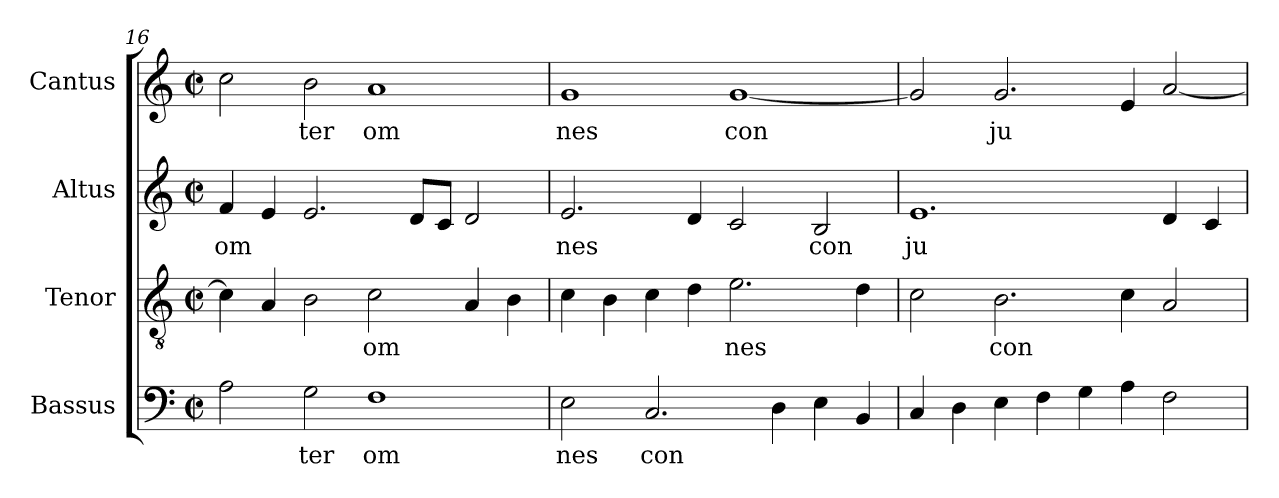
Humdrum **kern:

**kern	**text	**kern	**text	**kern	**text	**kern	**text
*part4	*part4	*part3	*part3	*part2	*part2	*part1	*part1
*staff4	*staff4	*staff3	*staff3	*staff2	*staff2	*staff1	*staff1
*I"Bassus	*	*I"Tenor	*	*I"Altus	*	*I"Cantus	*
*clefF4	*	*clefGv2	*	*clefG2	*	*clefG2	*
*k[]	*	*k[]	*	*k[]	*	*k[]	*
*C:	*	*C:	*	*C:	*	*C:	*
*M2/2	*	*M2/2	*	*M2/2	*	*M2/2	*
*met(c|)	*	*met(c|)	*	*met(c|)	*	*met(c|)	*
=16	=16	=16	=16	=16	=16	=16	=16
!	!LO:LY:b:cj	!	!LO:LY:b:cj	!	!LO:LY:b:cj	!	!LO:LY:b:cj
2A\	.	4c\]	.	4f/	om	2cc\	.
!	!	!	!LO:LY:b:cj	!	!LO:LY:b:cj	!	!
.	.	4A/	.	4e/	.	.	.
!	!LO:LY:b:cj	!	!LO:LY:b:cj	!	!LO:LY:b:cj	!	!LO:LY:b:cj
2G\	ter	2B\	.	2.e/	.	2b\	ter
!	!LO:LY:b:cj	!	!LO:LY:b:cj	!	!	!	!LO:LY:b:cj
1F	om	2c\	om-	.	.	1a	om
!	!	!	!	!	!LO:LY:b:cj	!	!
.	.	.	.	8d/L	.	.	.
!	!	!	!	!	!LO:LY:b:cj	!	!
.	.	.	.	8c/J	.	.	.
!	!	!	!LO:LY:b:cj	!	!LO:LY:b:cj	!	!
.	.	4A/	--	2d/	.	.	.
!	!	!	!LO:LY:b:cj	!	!	!	!
.	.	4B\	--	.	.	.	.
=17	=17	=17	=17	=17	=17	=17	=17
!	!LO:LY:b:cj	!	!LO:LY:b:cj	!	!LO:LY:b:cj	!	!LO:LY:b:cj
2E\	nes	4c\	--	2.e/	nes	1g	nes
!	!	!	!LO:LY:b:cj	!	!	!	!
.	.	4B\	--	.	.	.	.
!	!LO:LY:b:cj	!	!LO:LY:b:cj	!	!	!	!
2.C/	con	4c\	--	.	.	.	.
!	!	!	!LO:LY:b:cj	!	!LO:LY:b:cj	!	!
.	.	4d\	--	4d/	.	.	.
!	!	!	!LO:LY:b:cj	!	!LO:LY:b:cj	!	!LO:LY:b:cj
.	.	2.e\	-nes	2c/	.	[>1g	con
!	!LO:LY:b:cj	!	!	!	!	!	!
4D\	.	.	.	.	.	.	.
!	!LO:LY:b:cj	!	!	!	!LO:LY:b:cj	!	!
4E\	.	.	.	2B/	con	.	.
!	!LO:LY:b:cj	!	!LO:LY:b:cj	!	!	!	!
4BB/	.	4d\	.	.	.	.	.
!!LO:PB:g=z
=18	=18	=18	=18	=18	=18	=18	=18
!	!LO:LY:b:cj	!	!LO:LY:b:cj	!	!LO:LY:b:cj	!	!LO:LY:b:cj
4C/	.	2c\	.	1.e	ju	2g/]	.
!	!LO:LY:b:cj	!	!	!	!	!	!
4D\	.	.	.	.	.	.	.
!	!LO:LY:b:cj	!	!LO:LY:b:cj	!	!	!	!LO:LY:b:cj
4E\	.	2.B\	con	.	.	2.g/	ju-
!	!LO:LY:b:cj	!	!	!	!	!	!
4F\	.	.	.	.	.	.	.
!	!LO:LY:b:cj	!	!	!	!	!	!
4G\	.	.	.	.	.	.	.
!	!LO:LY:b:cj	!	!LO:LY:b:cj	!	!	!	!LO:LY:b:cj
4A\	.	4c\	.	.	.	4e/	--
!	!LO:LY:b:cj	!	!LO:LY:b:cj	!	!LO:LY:b:cj	!	!LO:LY:b:cj
2F\	.	2A/	.	4d/	.	[<2a/	--
!	!	!	!	!	!LO:LY:b:cj	!	!
.	.	.	.	4c/	.	.	.
=	=	=	=	=	=	=	=
*-	*-	*-	*-	*-	*-	*-	*-
